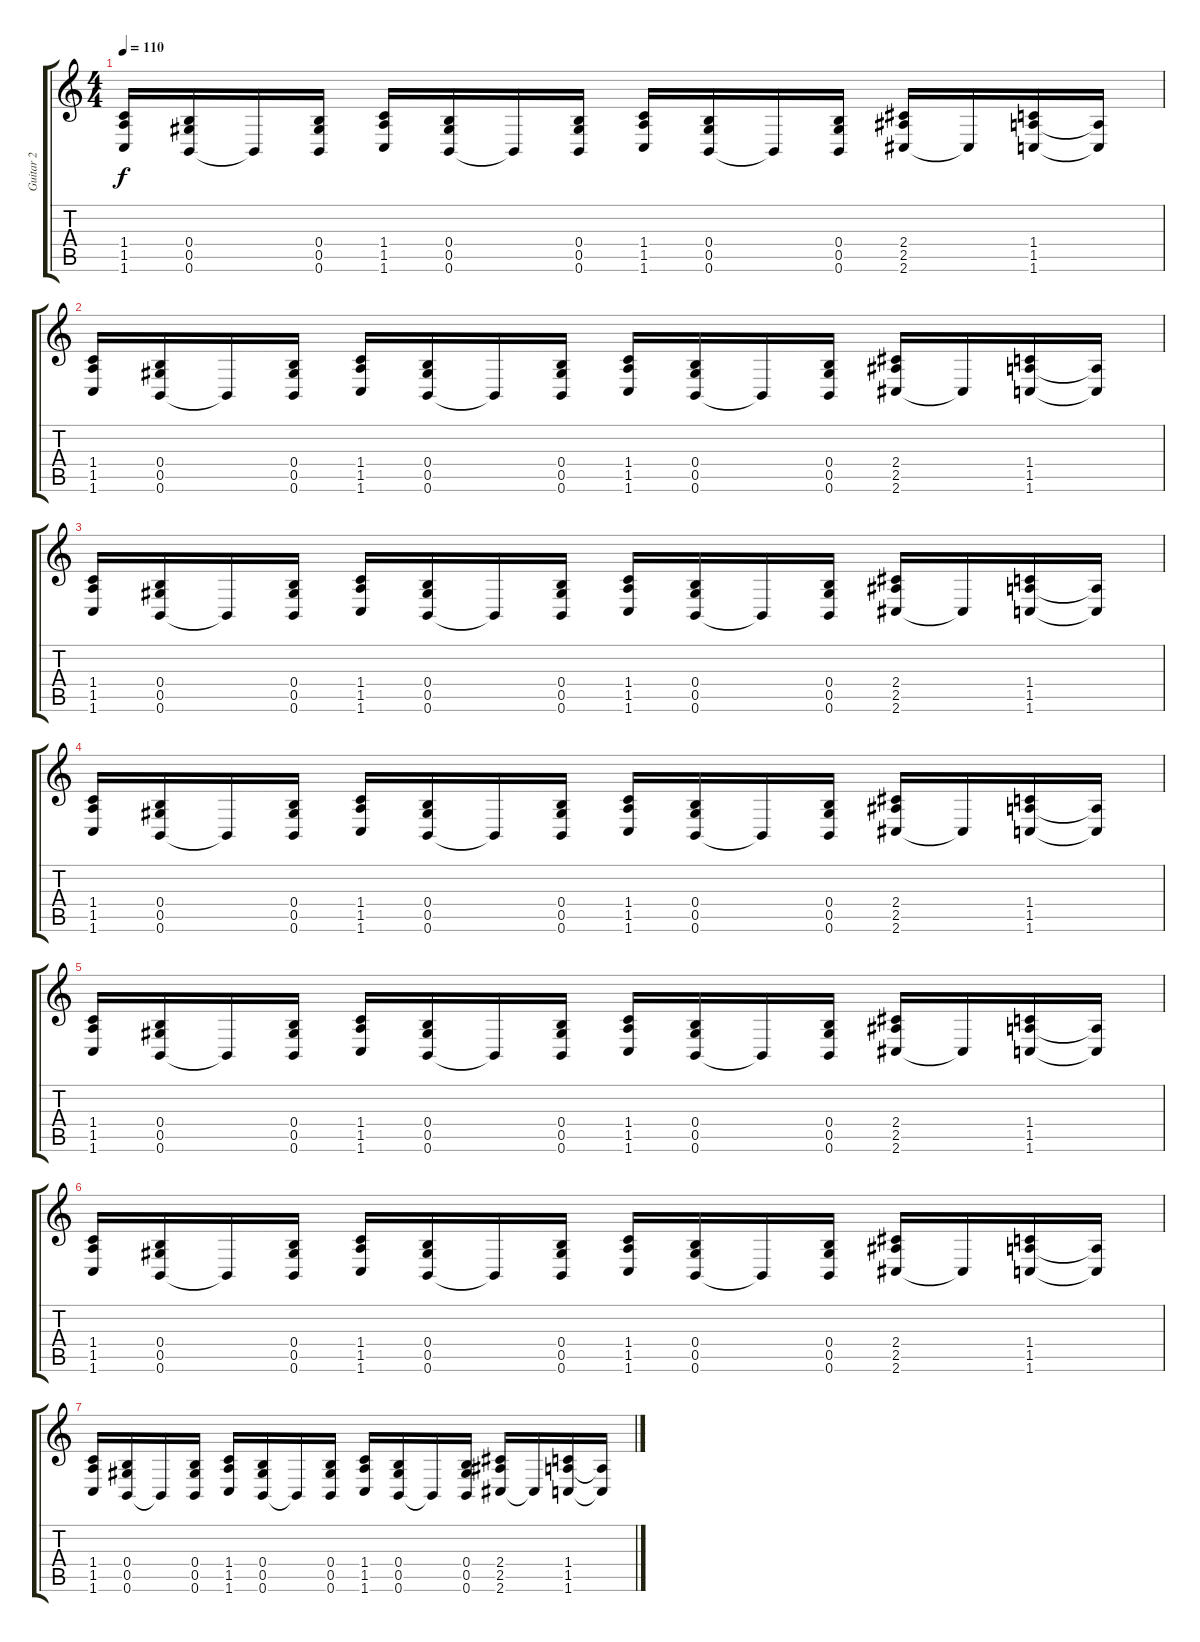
\track ("Guitar 2" "Guitar 2") {instrument overdrivenguitar bank 2}
\staff {score tabs}
\tuning (Db4 Ab3 E3 B2 Ab2 B1) {hide}
\ts (4 4)
\tempo 110
\clef g2
\ks c
(1.4 1.5 1.6).16{dy f} (0.4 0.5 0.6).16 0.6{t}.16 (0.4 0.5 0.6).16 (1.4 1.5 1.6).16 (0.4 0.5 0.6).16 0.6{t}.16 (0.4 0.5 0.6).16 (1.4 1.5 1.6).16 (0.4 0.5 0.6).16 0.6{t}.16 (0.4 0.5 0.6).16 (2.4 2.5 2.6).16 2.6{t}.16 (1.4 1.5 1.6).16 (1.5{t} 1.6{t}).16 |
(1.4 1.5 1.6).16 (0.4 0.5 0.6).16 0.6{t}.16 (0.4 0.5 0.6).16 (1.4 1.5 1.6).16 (0.4 0.5 0.6).16 0.6{t}.16 (0.4 0.5 0.6).16 (1.4 1.5 1.6).16 (0.4 0.5 0.6).16 0.6{t}.16 (0.4 0.5 0.6).16 (2.4 2.5 2.6).16 2.6{t}.16 (1.4 1.5 1.6).16 (1.5{t} 1.6{t}).16 |
(1.4 1.5 1.6).16 (0.4 0.5 0.6).16 0.6{t}.16 (0.4 0.5 0.6).16 (1.4 1.5 1.6).16 (0.4 0.5 0.6).16 0.6{t}.16 (0.4 0.5 0.6).16 (1.4 1.5 1.6).16 (0.4 0.5 0.6).16 0.6{t}.16 (0.4 0.5 0.6).16 (2.4 2.5 2.6).16 2.6{t}.16 (1.4 1.5 1.6).16 (1.5{t} 1.6{t}).16 |
(1.4 1.5 1.6).16 (0.4 0.5 0.6).16 0.6{t}.16 (0.4 0.5 0.6).16 (1.4 1.5 1.6).16 (0.4 0.5 0.6).16 0.6{t}.16 (0.4 0.5 0.6).16 (1.4 1.5 1.6).16 (0.4 0.5 0.6).16 0.6{t}.16 (0.4 0.5 0.6).16 (2.4 2.5 2.6).16 2.6{t}.16 (1.4 1.5 1.6).16 (1.5{t} 1.6{t}).16 |
(1.4 1.5 1.6).16 (0.4 0.5 0.6).16 0.6{t}.16 (0.4 0.5 0.6).16 (1.4 1.5 1.6).16 (0.4 0.5 0.6).16 0.6{t}.16 (0.4 0.5 0.6).16 (1.4 1.5 1.6).16 (0.4 0.5 0.6).16 0.6{t}.16 (0.4 0.5 0.6).16 (2.4 2.5 2.6).16 2.6{t}.16 (1.4 1.5 1.6).16 (1.5{t} 1.6{t}).16 |
(1.4 1.5 1.6).16 (0.4 0.5 0.6).16 0.6{t}.16 (0.4 0.5 0.6).16 (1.4 1.5 1.6).16 (0.4 0.5 0.6).16 0.6{t}.16 (0.4 0.5 0.6).16 (1.4 1.5 1.6).16 (0.4 0.5 0.6).16 0.6{t}.16 (0.4 0.5 0.6).16 (2.4 2.5 2.6).16 2.6{t}.16 (1.4 1.5 1.6).16 (1.5{t} 1.6{t}).16 |
(1.4 1.5 1.6).16 (0.4 0.5 0.6).16 0.6{t}.16 (0.4 0.5 0.6).16 (1.4 1.5 1.6).16 (0.4 0.5 0.6).16 0.6{t}.16 (0.4 0.5 0.6).16 (1.4 1.5 1.6).16 (0.4 0.5 0.6).16 0.6{t}.16 (0.4 0.5 0.6).16 (2.4 2.5 2.6).16 2.6{t}.16 (1.4 1.5 1.6).16 (1.5{t} 1.6{t}).16
